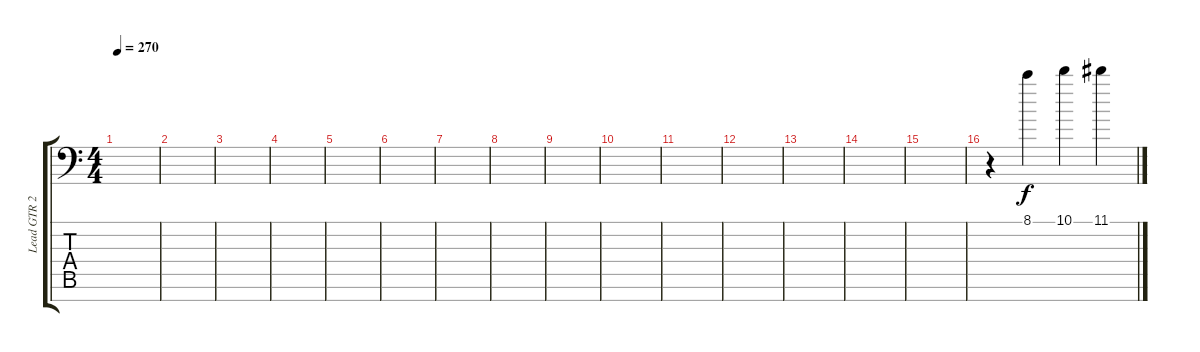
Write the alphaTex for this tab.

\track ("Lead GTR 2" "Lead GTR 2") {instrument overdrivenguitar}
\staff {score tabs}
\tuning (E4 B3 G3 D3 A2 E2 A1) {hide}
\ts (4 4)
\tempo 270
\clef f4
\ks c
|
|
|
|
|
|
|
|
|
|
|
|
|
|
|
r.4 8.1.4 10.1.4 11.1.4
